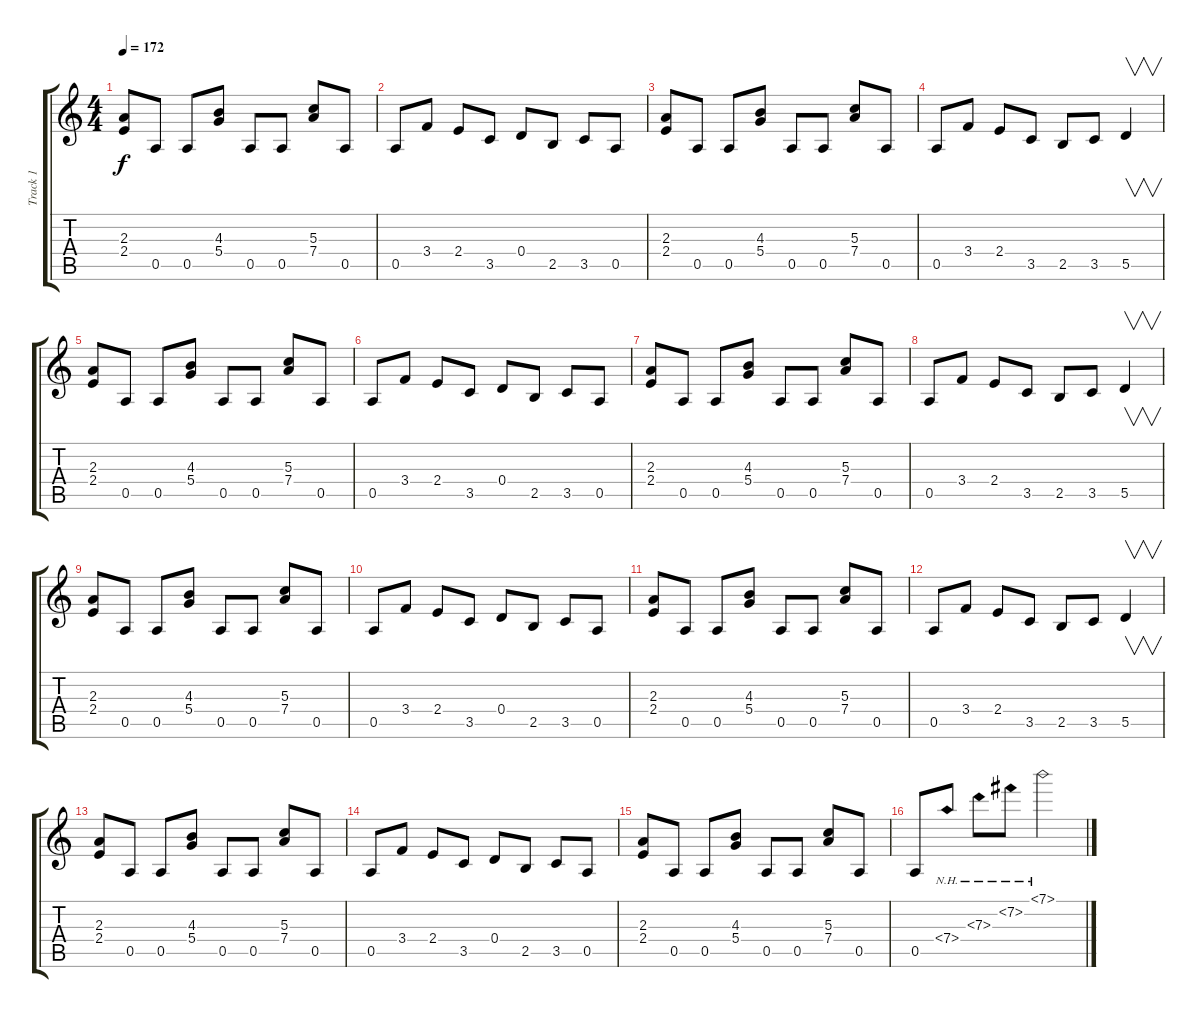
\track ("Track 1" "Track 1") {instrument distortionguitar}
\staff {score tabs}
\tuning (E4 B3 G3 D3 A2 E2) {hide}
\ts (4 4)
\tempo 172
\clef g2
\ks c
(2.3 2.4).8{dy f instrument distortionguitar} 0.5.8 0.5.8 (4.3 5.4).8 0.5.8 0.5.8 (5.3 7.4).8 0.5.8 |
0.5.8 3.4.8 2.4.8 3.5.8 0.4.8 2.5.8 3.5.8 0.5.8 |
(2.3 2.4).8 0.5.8 0.5.8 (4.3 5.4).8 0.5.8 0.5.8 (5.3 7.4).8 0.5.8 |
0.5.8 3.4.8 2.4.8 3.5.8 2.5.8 3.5.8 5.5.4{v} |
(2.3 2.4).8 0.5.8 0.5.8 (4.3 5.4).8 0.5.8 0.5.8 (5.3 7.4).8 0.5.8 |
0.5.8 3.4.8 2.4.8 3.5.8 0.4.8 2.5.8 3.5.8 0.5.8 |
(2.3 2.4).8 0.5.8 0.5.8 (4.3 5.4).8 0.5.8 0.5.8 (5.3 7.4).8 0.5.8 |
0.5.8 3.4.8 2.4.8 3.5.8 2.5.8 3.5.8 5.5.4{v} |
(2.3 2.4).8 0.5.8 0.5.8 (4.3 5.4).8 0.5.8 0.5.8 (5.3 7.4).8 0.5.8 |
0.5.8 3.4.8 2.4.8 3.5.8 0.4.8 2.5.8 3.5.8 0.5.8 |
(2.3 2.4).8 0.5.8 0.5.8 (4.3 5.4).8 0.5.8 0.5.8 (5.3 7.4).8 0.5.8 |
0.5.8 3.4.8 2.4.8 3.5.8 2.5.8 3.5.8 5.5.4{v} |
(2.3 2.4).8 0.5.8 0.5.8 (4.3 5.4).8 0.5.8 0.5.8 (5.3 7.4).8 0.5.8 |
0.5.8 3.4.8 2.4.8 3.5.8 0.4.8 2.5.8 3.5.8 0.5.8 |
(2.3 2.4).8 0.5.8 0.5.8 (4.3 5.4).8 0.5.8 0.5.8 (5.3 7.4).8 0.5.8 |
0.5.8 7.4{nh}.8 7.3{nh}.8 7.2{nh}.8 7.1{nh}.2
